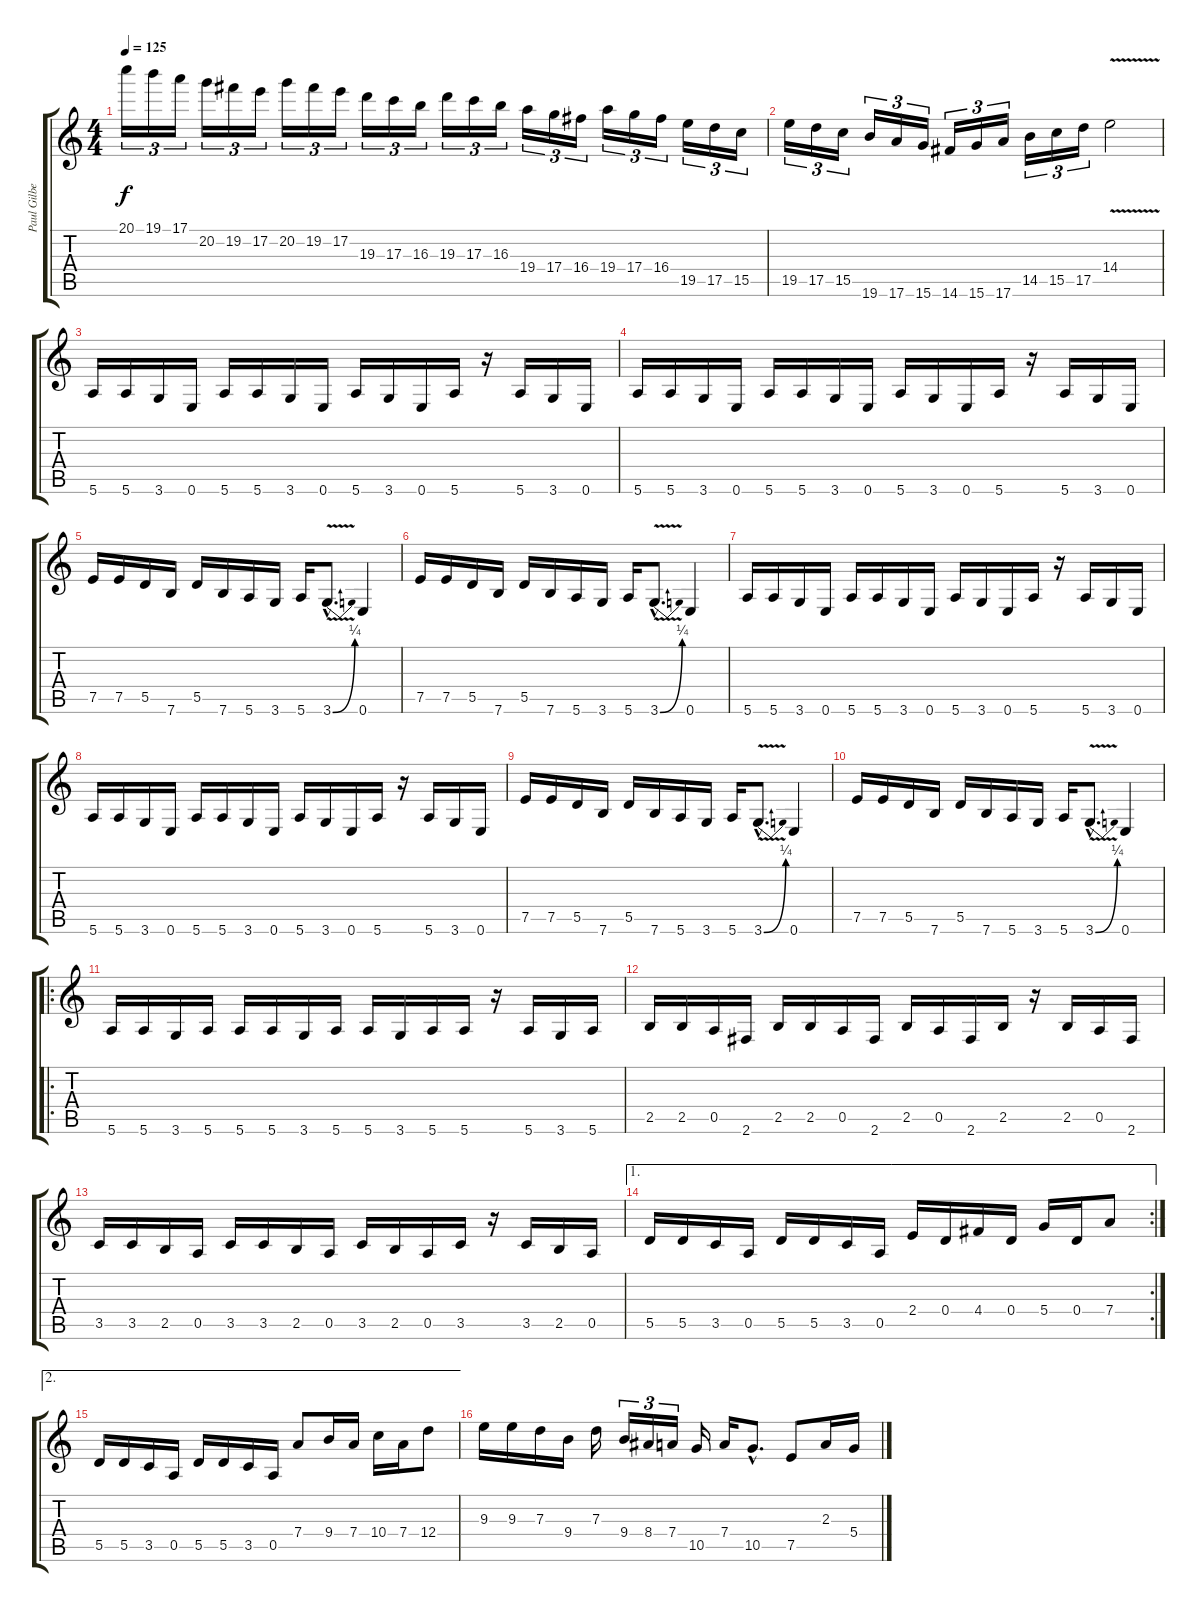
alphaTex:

\track ("Paul Gilbert" "Paul Gilbe") {instrument distortionguitar}
\staff {score tabs}
\tuning (E4 B3 G3 D3 A2 E2) {hide}
\ts (4 4)
\tempo 125
\clef g2
\ks c
20.1.16{tu (3 2) dy f} 19.1.16{tu (3 2)} 17.1.16{tu (3 2)} 20.2.16{tu (3 2)} 19.2.16{tu (3 2)} 17.2.16{tu (3 2)} 20.2.16{tu (3 2)} 19.2.16{tu (3 2)} 17.2.16{tu (3 2)} 19.3.16{tu (3 2)} 17.3.16{tu (3 2)} 16.3.16{tu (3 2)} 19.3.16{tu (3 2)} 17.3.16{tu (3 2)} 16.3.16{tu (3 2)} 19.4.16{tu (3 2)} 17.4.16{tu (3 2)} 16.4.16{tu (3 2)} 19.4.16{tu (3 2)} 17.4.16{tu (3 2)} 16.4.16{tu (3 2)} 19.5.16{tu (3 2)} 17.5.16{tu (3 2)} 15.5.16{tu (3 2)} |
19.5.16{tu (3 2)} 17.5.16{tu (3 2)} 15.5.16{tu (3 2)} 19.6.16{tu (3 2)} 17.6.16{tu (3 2)} 15.6.16{tu (3 2)} 14.6.16{tu (3 2)} 15.6.16{tu (3 2)} 17.6.16{tu (3 2)} 14.5.16{tu (3 2)} 15.5.16{tu (3 2)} 17.5.16{tu (3 2)} 14.4{v}.2 |
5.6.16 5.6.16 3.6.16 0.6.16 5.6.16 5.6.16 3.6.16 0.6.16 5.6.16 3.6.16 0.6.16 5.6.16 r.16 5.6.16 3.6.16 0.6.16 |
5.6.16 5.6.16 3.6.16 0.6.16 5.6.16 5.6.16 3.6.16 0.6.16 5.6.16 3.6.16 0.6.16 5.6.16 r.16 5.6.16 3.6.16 0.6.16 |
7.5.16 7.5.16 5.5.16 7.6.16 5.5.16 7.6.16 5.6.16 3.6.16 5.6.16 3.6{be (bend 0 0 60 1) v hac}.8{d} 0.6.4 |
7.5.16 7.5.16 5.5.16 7.6.16 5.5.16 7.6.16 5.6.16 3.6.16 5.6.16 3.6{be (bend 0 0 60 1) v hac}.8{d} 0.6.4 |
5.6.16 5.6.16 3.6.16 0.6.16 5.6.16 5.6.16 3.6.16 0.6.16 5.6.16 3.6.16 0.6.16 5.6.16 r.16 5.6.16 3.6.16 0.6.16 |
5.6.16 5.6.16 3.6.16 0.6.16 5.6.16 5.6.16 3.6.16 0.6.16 5.6.16 3.6.16 0.6.16 5.6.16 r.16 5.6.16 3.6.16 0.6.16 |
7.5.16 7.5.16 5.5.16 7.6.16 5.5.16 7.6.16 5.6.16 3.6.16 5.6.16 3.6{be (bend 0 0 60 1) v hac}.8{d} 0.6.4 |
7.5.16 7.5.16 5.5.16 7.6.16 5.5.16 7.6.16 5.6.16 3.6.16 5.6.16 3.6{be (bend 0 0 60 1) v hac}.8{d} 0.6.4 |
\ro
5.6.16 5.6.16 3.6.16 5.6.16 5.6.16 5.6.16 3.6.16 5.6.16 5.6.16 3.6.16 5.6.16 5.6.16 r.16 5.6.16 3.6.16 5.6.16 |
2.5.16 2.5.16 0.5.16 2.6.16 2.5.16 2.5.16 0.5.16 2.6.16 2.5.16 0.5.16 2.6.16 2.5.16 r.16 2.5.16 0.5.16 2.6.16 |
3.5.16 3.5.16 2.5.16 0.5.16 3.5.16 3.5.16 2.5.16 0.5.16 3.5.16 2.5.16 0.5.16 3.5.16 r.16 3.5.16 2.5.16 0.5.16 |
\ae 1
\rc 2
5.5.16 5.5.16 3.5.16 0.5.16 5.5.16 5.5.16 3.5.16 0.5.16 2.4.16 0.4.16 4.4.16 0.4.16 5.4.16 0.4.16 7.4.8 |
\ae 2
5.5.16 5.5.16 3.5.16 0.5.16 5.5.16 5.5.16 3.5.16 0.5.16 7.4.8 9.4.16 7.4.16 10.4.16 7.4.16 12.4.8 |
9.3.16 9.3.16 7.3.16 9.4.16 7.3.16 9.4.16{tu (3 2)} 8.4.16{tu (3 2)} 7.4.16{tu (3 2)} 10.5.16 7.4.16 10.5{hac}.8{d} 7.5.8 2.3.16 5.4.16
